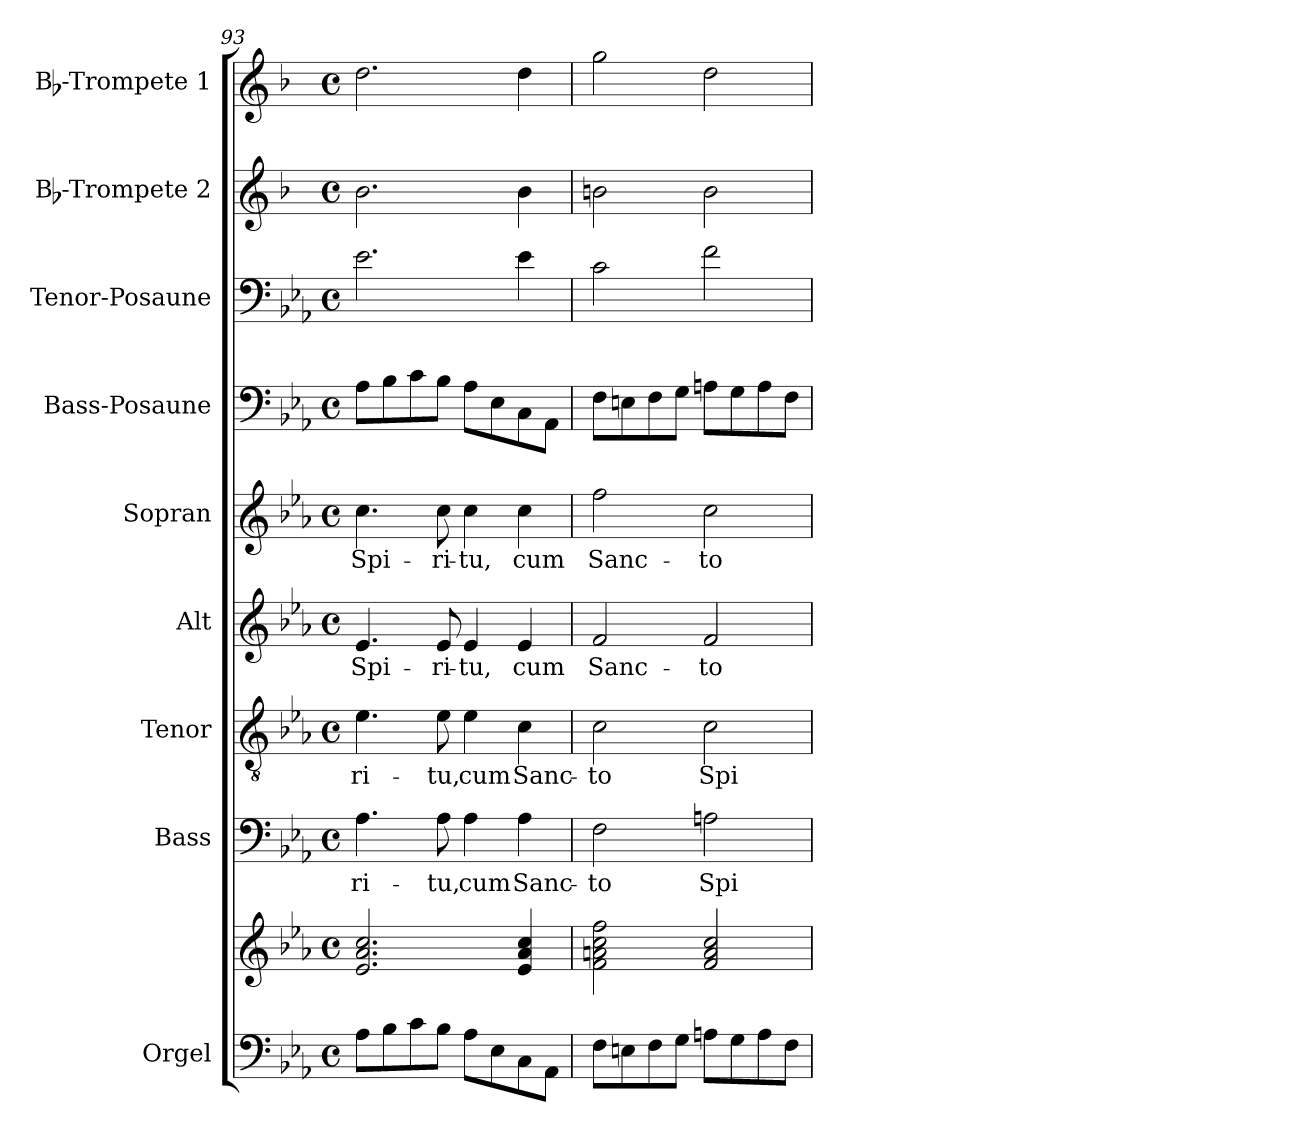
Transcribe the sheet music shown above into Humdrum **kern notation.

**kern	**kern	**kern	**text	**kern	**text	**kern	**text	**kern	**text	**kern	**kern	**kern	**kern
*part9	*part9	*part8	*part8	*part7	*part7	*part6	*part6	*part5	*part5	*part4	*part3	*part2	*part1
*staff10	*staff9	*staff8	*staff8	*staff7	*staff7	*staff6	*staff6	*staff5	*staff5	*staff4	*staff3	*staff2	*staff1
*I"Orgel	*	*I"Bass	*	*I"Tenor	*	*I"Alt	*	*I"Sopran	*	*I"Bass-Posaune	*I"Tenor-Posaune	*I"Bb-Trompete 2	*I"Bb-Trompete 1
*I'Org.	*	*I'B.	*	*I'T.	*	*I'A.	*	*I'S.	*	*I'B. Pos.	*I'T. Pos.	*I'Trp. 2	*I'Trp. 1
*clefF4	*clefG2	*clefF4	*	*clefGv2	*	*clefG2	*	*clefG2	*	*clefF4	*clefF4	*clefG2	*clefG2
*	*	*	*	*	*	*	*	*	*	*	*	*ITrd1c2	*ITrd1c2
*k[b-e-a-]	*k[b-e-a-]	*k[b-e-a-]	*	*k[b-e-a-]	*	*k[b-e-a-]	*	*k[b-e-a-]	*	*k[b-e-a-]	*k[b-e-a-]	*k[b-e-a-]	*k[b-e-a-]
*E-:	*E-:	*E-:	*	*E-:	*	*E-:	*	*E-:	*	*E-:	*E-:	*E-:	*E-:
*M4/4	*M4/4	*M4/4	*	*M4/4	*	*M4/4	*	*M4/4	*	*M4/4	*M4/4	*M4/4	*M4/4
*met(c)	*met(c)	*met(c)	*	*met(c)	*	*met(c)	*	*met(c)	*	*met(c)	*met(c)	*met(c)	*met(c)
=93	=93	=93	=93	=93	=93	=93	=93	=93	=93	=93	=93	=93	=93
!	!	!	!LO:LY:b	!	!LO:LY:b	!	!LO:LY:b	!	!LO:LY:b	!	!	!	!
8A-\L	2.e-/ 2.a-/ 2.cc/	4.A-\	-ri-	4.e-\	-ri-	4.e-/	Spi-	4.cc\	Spi-	8A-\L	2.e-\	2.a-\	2.cc\
8B-\	.	.	.	.	.	.	.	.	.	8B-\	.	.	.
8c\	.	.	.	.	.	.	.	.	.	8c\	.	.	.
!	!	!	!LO:LY:b	!	!LO:LY:b	!	!LO:LY:b	!	!LO:LY:b	!	!	!	!
8B-\J	.	8A-\	-tu,	8e-\	-tu,	8e-/	-ri-	8cc\	-ri-	8B-\J	.	.	.
!	!	!	!LO:LY:b	!	!LO:LY:b	!	!LO:LY:b	!	!LO:LY:b	!	!	!	!
8A-\L	.	4A-\	cum	4e-\	cum	4e-/	-tu,	4cc\	-tu,	8A-\L	.	.	.
8E-\	.	.	.	.	.	.	.	.	.	8E-\	.	.	.
!	!	!	!LO:LY:b	!	!LO:LY:b	!	!LO:LY:b	!	!LO:LY:b	!	!	!	!
8C\	4e-/ 4a-/ 4cc/	4A-\	Sanc-	4c\	Sanc-	4e-/	cum	4cc\	cum	8C\	4e-\	4a-\	4cc\
8AA-\J	.	.	.	.	.	.	.	.	.	8AA-\J	.	.	.
=94	=94	=94	=94	=94	=94	=94	=94	=94	=94	=94	=94	=94	=94
!	!	!	!LO:LY:b	!	!LO:LY:b	!	!LO:LY:b	!	!LO:LY:b	!	!	!	!
8F\L	2f\ 2an\ 2cc\ 2ff\	2F\	-to	2c\	-to	2f/	Sanc-	2ff\	Sanc-	8F\L	2c\	2an\	2ff\
8En\	.	.	.	.	.	.	.	.	.	8En\	.	.	.
8F\	.	.	.	.	.	.	.	.	.	8F\	.	.	.
8G\J	.	.	.	.	.	.	.	.	.	8G\J	.	.	.
!	!	!	!LO:LY:b	!	!LO:LY:b	!	!LO:LY:b	!	!LO:LY:b	!	!	!	!
8An\L	2f/ 2a/ 2cc/	2An\	Spi-	2c\	Spi-	2f/	-to	2cc\	-to	8An\L	2f\	2a\	2cc\
8G\	.	.	.	.	.	.	.	.	.	8G\	.	.	.
8A\	.	.	.	.	.	.	.	.	.	8A\	.	.	.
8F\J	.	.	.	.	.	.	.	.	.	8F\J	.	.	.
=	=	=	=	=	=	=	=	=	=	=	=	=	=
*-	*-	*-	*-	*-	*-	*-	*-	*-	*-	*-	*-	*-	*-
